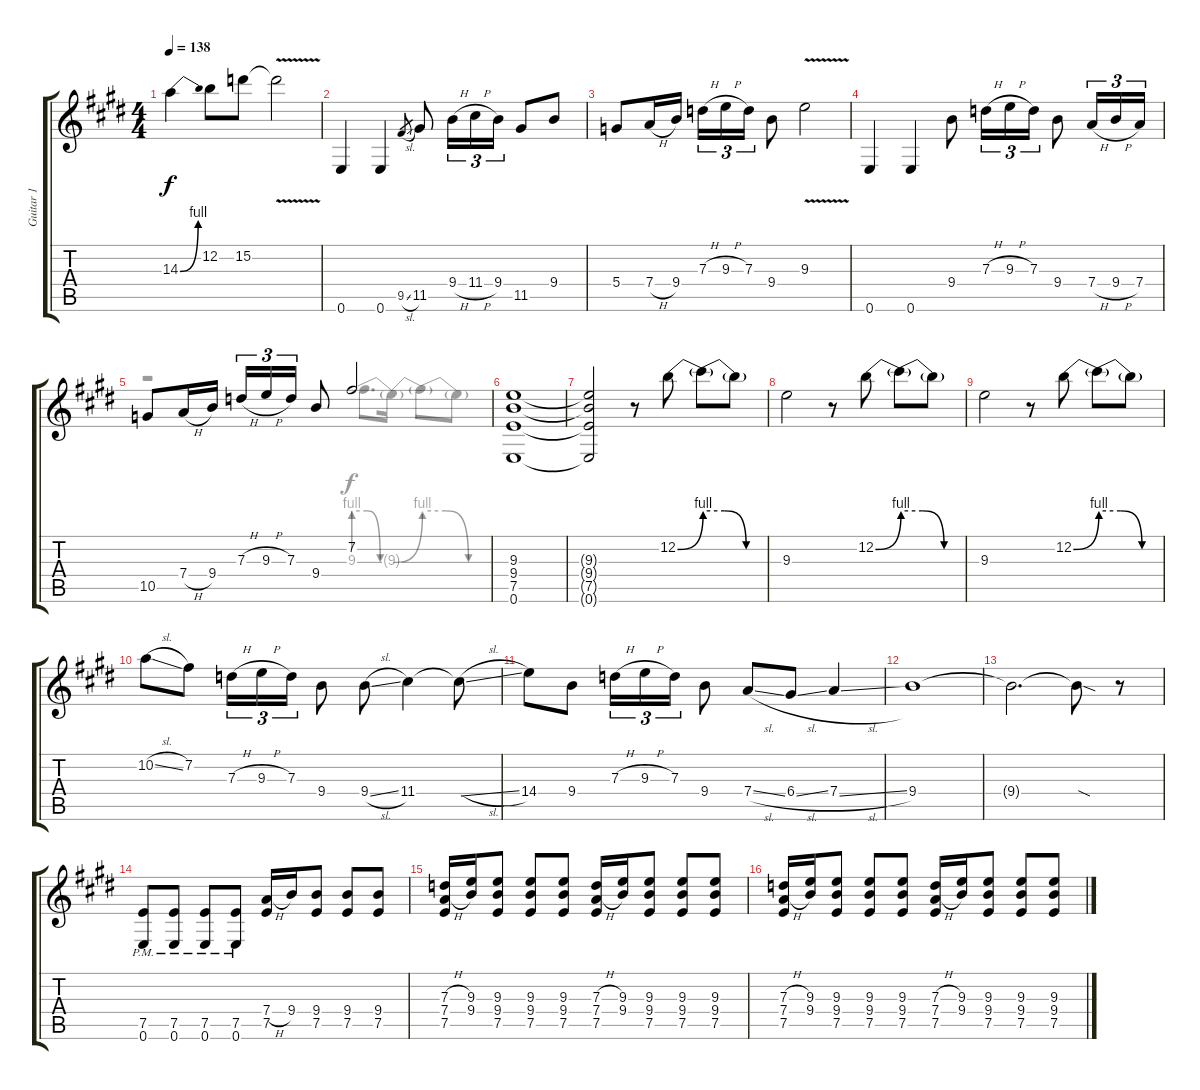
\track ("Guitar 1" "Guitar 1") {instrument distortionguitar}
\staff {score tabs}
\tuning (E4 B3 G3 D3 A2 E2) {hide}
\voice
\ts (4 4)
\tempo 138
\clef g2
\ks c#minor
14.3{be (bend 0 0 60 4)}.4{dy f} 12.2.8 15.2.8 15.2{v t}.2 |
\ks e
0.6.4 0.6.4 9.5{sl}.8{gr} 11.5.8 9.4{h}.16{tu (3 2)} 11.4{h}.16{tu (3 2)} 9.4.16{tu (3 2)} 11.5.8 9.4.8 |
\ks c#minor
5.4.8 7.4{h}.16 9.4.16 7.3{h}.16{tu (3 2)} 9.3{h}.16{tu (3 2)} 7.3.16{tu (3 2)} 9.4.8 9.3{v}.2 |
0.6.4 0.6.4 9.4.8 7.3{h}.16{tu (3 2)} 9.3{h}.16{tu (3 2)} 7.3.16{tu (3 2)} 9.4.8 7.4{h}.16{tu (3 2)} 9.4{h}.16{tu (3 2)} 7.4.16{tu (3 2)} |
10.5.8 7.4{h}.16 9.4.16 7.3{h}.16{tu (3 2)} 9.3{h}.16{tu (3 2)} 7.3.16{tu (3 2)} 9.4.8 7.2.2 |
\ks e
(9.3 9.4 7.5 0.6).1 |
\ks c#minor
(9.3{t} 9.4{t} 7.5{t} 0.6{t}).2 r.8 12.2{be (bend 0 0 60 4)}.8 12.2{be (custom 0 4 20 4 40 0 60 0) t}.8 12.2{t}.8 |
9.3.2 r.8 12.2{be (bend 0 0 60 4)}.8 12.2{be (custom 0 4 20 4 40 0 60 0) t}.8 12.2{t}.8 |
9.3.2 r.8 12.2{be (bend 0 0 60 4)}.8 12.2{be (custom 0 4 20 4 40 0 60 0) t}.8 12.2{t}.8 |
\ks e
10.2{sl}.8 7.2.8 7.3{h}.16{tu (3 2)} 9.3{h}.16{tu (3 2)} 7.3.16{tu (3 2)} 9.4.8 9.4{sl}.8 11.4.4 11.4{sl t}.8 |
\ks c#minor
14.4.8 9.4.8 7.3{h}.16{tu (3 2)} 9.3{h}.16{tu (3 2)} 7.3.16{tu (3 2)} 9.4.8 7.4{sl}.8 6.4{sl}.8 7.4{sl}.4 |
9.4.1 |
9.4{t}.2{d} 9.4{sod t}.8 r.8 |
\ks e
(7.5{pm} 0.6{pm}).8 (7.5{pm} 0.6{pm}).8 (7.5{pm} 0.6{pm}).8 (7.5{pm} 0.6{pm}).8 (7.4{h} 7.5).16 9.4.16 (9.4 7.5).8 (9.4 7.5).8 (9.4 7.5).8 |
\ks c#minor
(7.3{h} 7.4{h} 7.5).16 (9.3 9.4).16 (9.3 9.4 7.5).8 (9.3 9.4 7.5).8 (9.3 9.4 7.5).8 (7.3{h} 7.4{h} 7.5).16 (9.3 9.4).16 (9.3 9.4 7.5).8 (9.3 9.4 7.5).8 (9.3 9.4 7.5).8 |
(7.3{h} 7.4{h} 7.5).16 (9.3 9.4).16 (9.3 9.4 7.5).8 (9.3 9.4 7.5).8 (9.3 9.4 7.5).8 (7.3{h} 7.4{h} 7.5).16 (9.3 9.4).16 (9.3 9.4 7.5).8 (9.3 9.4 7.5).8 (9.3 9.4 7.5).8
\voice
\clef g2
\ottava regular
\simile none
\ks c#minor
|
\ks e
|
\ks c#minor
|
|
r.2 9.3{be (custom 0 4 20 4 40 0 60 0)}.8{d} 9.3{be (bend 0 0 60 4) t}.16 9.3{be (custom 0 4 20 4 40 0 60 0) t}.8 9.3{t}.8 |
\ks e
|
\ks c#minor
|
|
|
\ks e
|
\ks c#minor
|
|
|
\ks e
|
\ks c#minor
|
